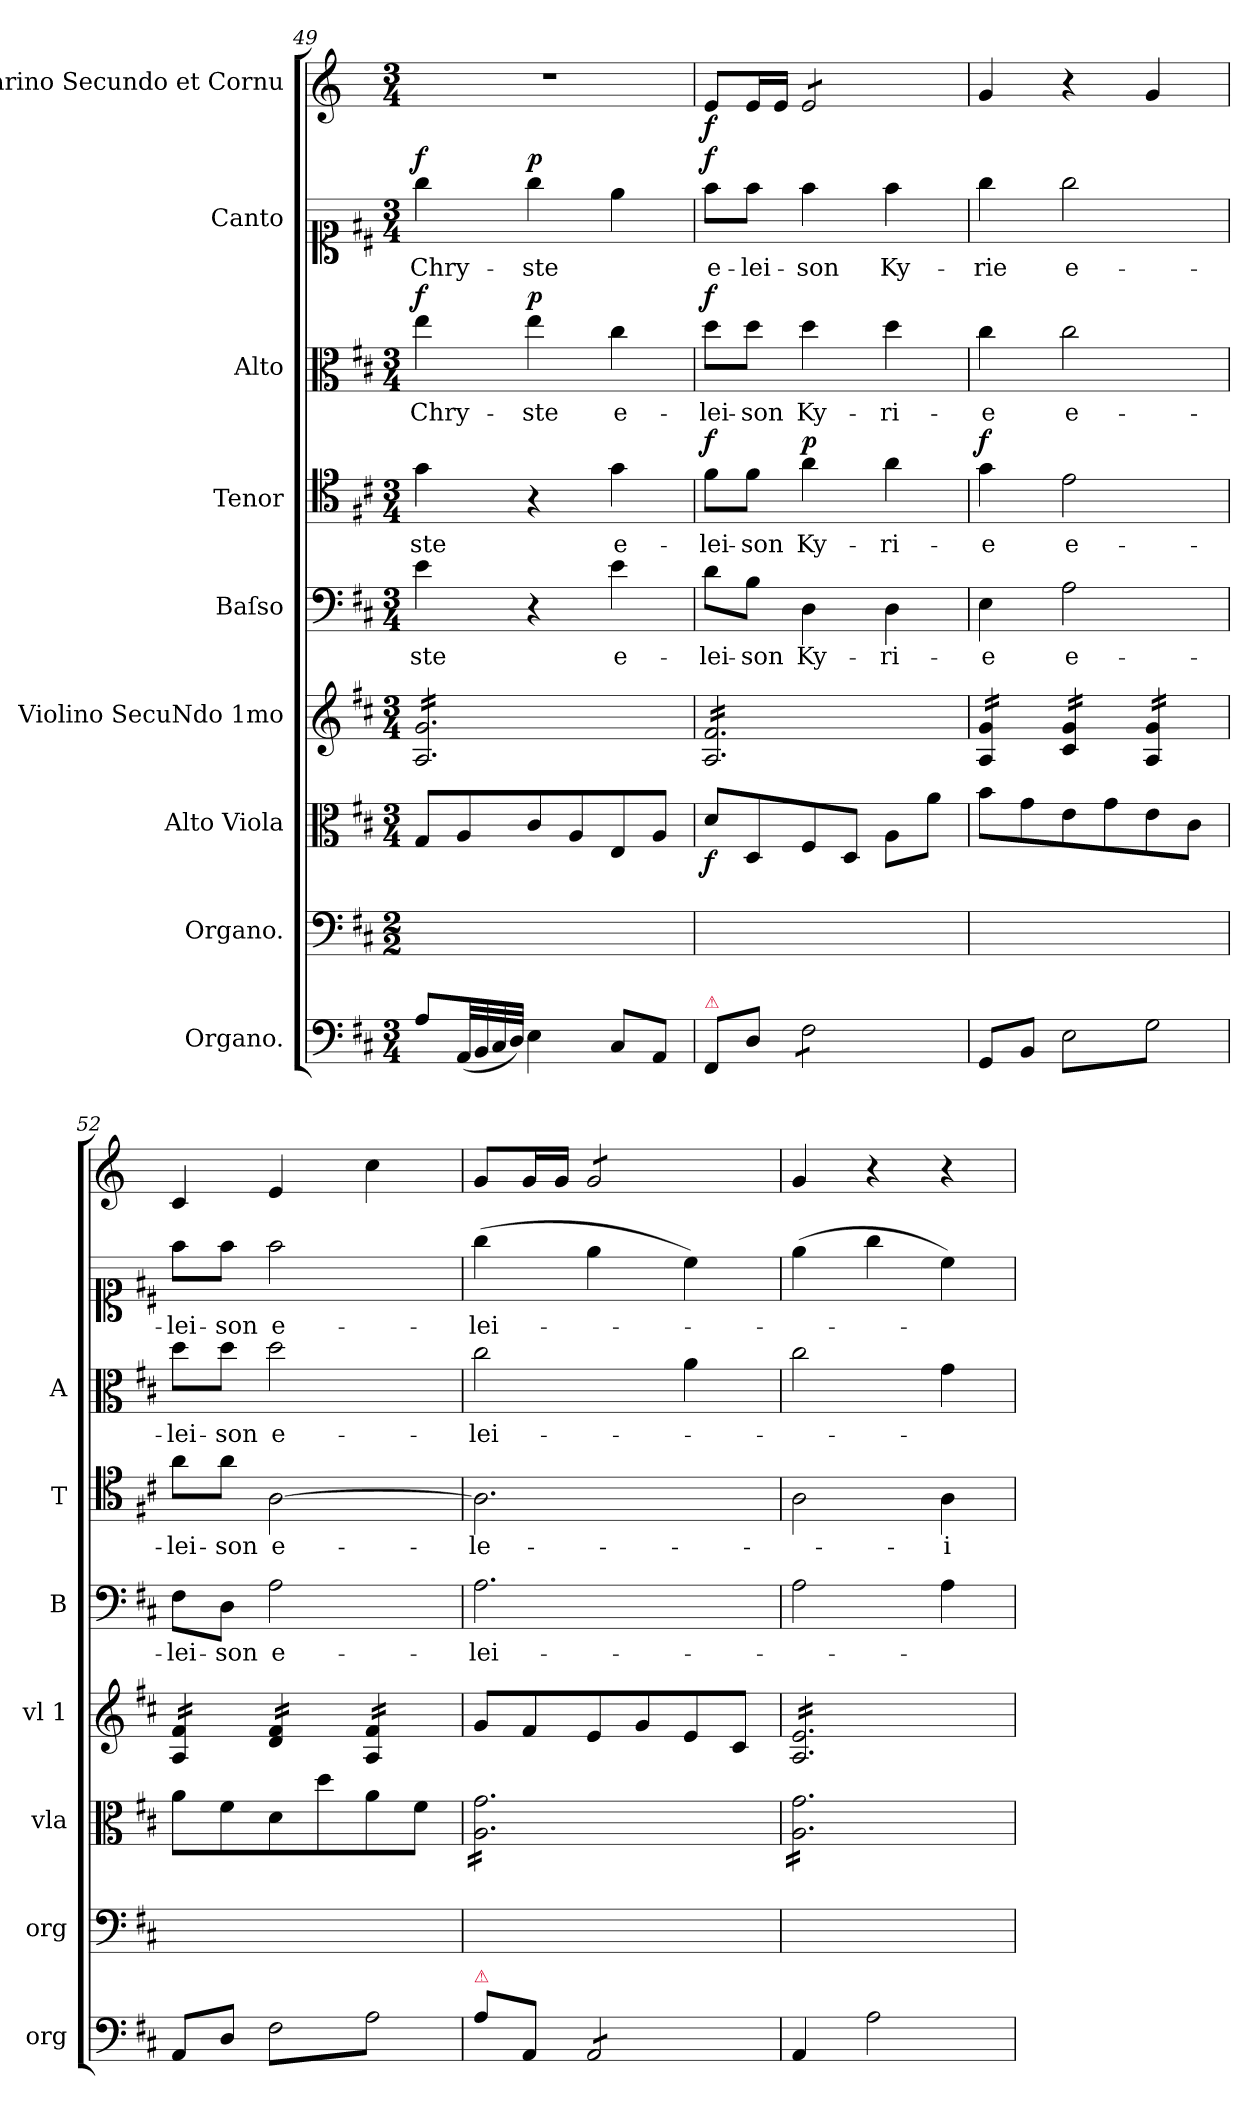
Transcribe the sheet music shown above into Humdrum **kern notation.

**kern	**dynam	**kern	**kern	**dynam	**kern	**kern	**text	**kern	**text	**dynam	**kern	**text	**dynam	**kern	**text	**dynam	**kern	**dynam
*part9	*part9	*part8	*part7	*part7	*part6	*part5	*part5	*part4	*part4	*part4	*part3	*part3	*part3	*part2	*part2	*part2	*part1	*part1
*staff9	*staff9	*staff8	*staff7	*staff7	*staff6	*staff5	*staff5	*staff4	*staff4	*staff4	*staff3	*staff3	*staff3	*staff2	*staff2	*staff2	*staff1	*staff1
*I"Organo.	*	*I"Organo.	*I"Alto Viola	*	*I"Violino SecuNdo 1mo	*I"Baſso	*	*I"Tenor	*	*	*I"Alto	*	*	*I"Canto	*	*	*I"Clarino Secundo et Cornu	*
*I'org	*	*I'org	*I'vla	*	*I'vl 1	*I'B	*	*I'T	*	*	*I'A	*	*	*	*	*	*	*
*clefF4	*	*clefF4	*clefC3	*	*clefG2	*clefF4	*	*clefC4	*	*	*clefC3	*	*	*clefC1	*	*	*clefG2	*
*	*	*	*	*	*	*	*	*	*	*	*	*	*	*	*	*	*ITrd6c10	*
*k[f#c#]	*	*k[f#c#]	*k[f#c#]	*	*k[f#c#]	*k[f#c#]	*	*k[f#c#]	*	*	*k[f#c#]	*	*	*k[f#c#]	*	*	*k[f#c#]	*
*M3/4	*	*M2/2	*M3/4	*	*M3/4	*M3/4	*	*M3/4	*	*	*M3/4	*	*	*M3/4	*	*	*M3/4	*
=49	=49	=49	=49	=49	=49	=49	=49	=49	=49	=49	=49	=49	=49	=49	=49	=49	=49	=49
!	!	!	!	!	!	!	!	!	!	!	!	!LO:LY:i	!LO:DY:b	!	!LO:LY:i	!LO:DY:b	!	!
*	*	*	*	*	*tremolo	*	*	*	*	*	*	*	*	*	*	*	*	*
8A\L	.	2.ryy	8G/L	.	16A/ 16g/LL	4e\	-ste	4g\	-ste	.	4ee\	Chry-	f	4gg\	Chry-	f	2.r	.
.	.	.	.	.	16A/ 16g/	.	.	.	.	.	.	.	.	.	.	.	.	.
(32AA/LL	.	.	8A/	.	16A/ 16g/	.	.	.	.	.	.	.	.	.	.	.	.	.
32BB/	.	.	.	.	.	.	.	.	.	.	.	.	.	.	.	.	.	.
32C#/	.	.	.	.	16A/ 16g/	.	.	.	.	.	.	.	.	.	.	.	.	.
32D/JJJ)	.	.	.	.	.	.	.	.	.	.	.	.	.	.	.	.	.	.
!	!	!	!	!	!	!	!	!	!	!	!	!LO:LY:i	!LO:DY:b	!	!LO:LY:i	!LO:DY:b	!	!
4E\	.	.	8c#/	.	16A/ 16g/	4r	.	4r	.	.	4ee\	-ste	p	4gg\	-ste	p	.	.
.	.	.	.	.	16A/ 16g/	.	.	.	.	.	.	.	.	.	.	.	.	.
.	.	.	8A/	.	16A/ 16g/	.	.	.	.	.	.	.	.	.	.	.	.	.
.	.	.	.	.	16A/ 16g/	.	.	.	.	.	.	.	.	.	.	.	.	.
8C#/L	.	.	8E/	.	16A/ 16g/	4e\	e-	4g\	e-	.	4cc#\	e-	.	4ee\	.	.	.	.
.	.	.	.	.	16A/ 16g/	.	.	.	.	.	.	.	.	.	.	.	.	.
8AA/J	.	.	8A/J	.	16A/ 16g/	.	.	.	.	.	.	.	.	.	.	.	.	.
.	.	.	.	.	16A/ 16g/JJ	.	.	.	.	.	.	.	.	.	.	.	.	.
=50	=50	=50	=50	=50	=50	=50	=50	=50	=50	=50	=50	=50	=50	=50	=50	=50	=50	=50
!LO:TX:a:color=crimson:t=⚠	!	!	!	!	!	!	!	!	!	!	!	!	!	!	!	!	!	!
!	!	!	!	!LO:DY:b	!	!	!	!	!	!LO:DY:a	!	!	!LO:DY:b	!	!	!LO:DY:b	!	!LO:DY:b
8FF#/L	.	2.ryy	8d/L	f	16A/ 16f#/LL	8d\L	-lei-	8f#\L	-lei-	f	8dd\L	-lei-	f	8ff#\L	e-	f	8F#/L	f.
.	.	.	.	.	16A/ 16f#/	.	.	.	.	.	.	.	.	.	.	.	.	.
8D\J	.	.	8D/	.	16A/ 16f#/	8B\J	-son	8f#\J	-son	.	8dd\J	-son	.	8ff#\J	-lei-	.	16F#/L	.
.	.	.	.	.	16A/ 16f#/	.	.	.	.	.	.	.	.	.	.	.	16F#/JJ	.
!	!LO:DY:b	!	!	!	!	!	!	!	!	!LO:DY:b	!	!	!	!	!	!	!	!
*tremolo	*	*	*	*	*	*	*	*	*	*	*	*	*	*	*	*	*	*
*	*	*	*	*	*	*	*	*	*	*	*	*	*	*	*	*	*tremolo	*
8F#\L	po	.	8F#/	.	16A/ 16f#/	4D\	Ky-	4a\	Ky-	p	4dd\	Ky-	.	4ff#\	-son	.	8F#/L	.
.	.	.	.	.	16A/ 16f#/	.	.	.	.	.	.	.	.	.	.	.	.	.
8F#\	.	.	8D/J	.	16A/ 16f#/	.	.	.	.	.	.	.	.	.	.	.	8F#/	.
.	.	.	.	.	16A/ 16f#/	.	.	.	.	.	.	.	.	.	.	.	.	.
8F#\	.	.	8A\L	.	16A/ 16f#/	4D\	-ri-	4a\	-ri-	.	4dd\	-ri-	.	4ff#\	Ky-	.	8F#/	.
.	.	.	.	.	16A/ 16f#/	.	.	.	.	.	.	.	.	.	.	.	.	.
8F#\J	.	.	8a\J	.	16A/ 16f#/	.	.	.	.	.	.	.	.	.	.	.	8F#/J	.
*	*	*	*	*	*	*	*	*	*	*	*	*	*	*	*	*	*Xtremolo	*
*Xtremolo	*	*	*	*	*	*	*	*	*	*	*	*	*	*	*	*	*	*
.	.	.	.	.	16A/ 16f#/JJ	.	.	.	.	.	.	.	.	.	.	.	.	.
=51	=51	=51	=51	=51	=51	=51	=51	=51	=51	=51	=51	=51	=51	=51	=51	=51	=51	=51
!	!	!	!	!	!	!	!	!	!	!LO:DY:b	!	!	!	!	!	!	!	!
8GG/L	.	2.ryy	8b\L	.	16A/ 16g/LL	4E\	-e	4g\	-e	f	4cc#\	-e	.	4gg\	-rie	.	4A/	.
.	.	.	.	.	16A/ 16g/	.	.	.	.	.	.	.	.	.	.	.	.	.
8BB/J	.	.	8g\	.	16A/ 16g/	.	.	.	.	.	.	.	.	.	.	.	.	.
.	.	.	.	.	16A/ 16g/JJ	.	.	.	.	.	.	.	.	.	.	.	.	.
*tremolo	*	*	*	*	*	*	*	*	*	*	*	*	*	*	*	*	*	*
8E\L	.	.	8e\	.	16c#/ 16g/LL	2A\	e-	2e\	e-	.	2cc#\	e-	.	2gg\	e-	.	4r	.
.	.	.	.	.	16c#/ 16g/	.	.	.	.	.	.	.	.	.	.	.	.	.
8G\	.	.	8g\	.	16c#/ 16g/	.	.	.	.	.	.	.	.	.	.	.	.	.
.	.	.	.	.	16c#/ 16g/JJ	.	.	.	.	.	.	.	.	.	.	.	.	.
8E\	.	.	8e\	.	16A/ 16g/LL	.	.	.	.	.	.	.	.	.	.	.	4A/	.
.	.	.	.	.	16A/ 16g/	.	.	.	.	.	.	.	.	.	.	.	.	.
8G\J	.	.	8c#\J	.	16A/ 16g/	.	.	.	.	.	.	.	.	.	.	.	.	.
*Xtremolo	*	*	*	*	*	*	*	*	*	*	*	*	*	*	*	*	*	*
.	.	.	.	.	16A/ 16g/JJ	.	.	.	.	.	.	.	.	.	.	.	.	.
=52	=52	=52	=52	=52	=52	=52	=52	=52	=52	=52	=52	=52	=52	=52	=52	=52	=52	=52
8AA/L	.	2.ryy	8a\L	.	16A/ 16f#/LL	8F#\L	-lei-	8a\L	-lei-	.	8dd\L	-lei-	.	8ff#\L	-lei-	.	4D/	.
.	.	.	.	.	16A/ 16f#/	.	.	.	.	.	.	.	.	.	.	.	.	.
8D/J	.	.	8f#\	.	16A/ 16f#/	8D\J	-son	8a\J	-son	.	8dd\J	-son	.	8ff#\J	-son	.	.	.
.	.	.	.	.	16A/ 16f#/JJ	.	.	.	.	.	.	.	.	.	.	.	.	.
*tremolo	*	*	*	*	*	*	*	*	*	*	*	*	*	*	*	*	*	*
8F#\L	.	.	8d\	.	16d/ 16f#/LL	2A\	e-	[2A\	e-	.	2dd\	e-	.	2ff#\	e-	.	4F#/	.
.	.	.	.	.	16d/ 16f#/	.	.	.	.	.	.	.	.	.	.	.	.	.
8A\	.	.	8dd\	.	16d/ 16f#/	.	.	.	.	.	.	.	.	.	.	.	.	.
.	.	.	.	.	16d/ 16f#/JJ	.	.	.	.	.	.	.	.	.	.	.	.	.
8F#\	.	.	8a\	.	16A/ 16f#/LL	.	.	.	.	.	.	.	.	.	.	.	4d\	.
.	.	.	.	.	16A/ 16f#/	.	.	.	.	.	.	.	.	.	.	.	.	.
8A\J	.	.	8f#\J	.	16A/ 16f#/	.	.	.	.	.	.	.	.	.	.	.	.	.
*Xtremolo	*	*	*	*	*	*	*	*	*	*	*	*	*	*	*	*	*	*
.	.	.	.	.	16A/ 16f#/JJ	.	.	.	.	.	.	.	.	.	.	.	.	.
*	*	*	*	*	*Xtremolo	*	*	*	*	*	*	*	*	*	*	*	*	*
=53	=53	=53	=53	=53	=53	=53	=53	=53	=53	=53	=53	=53	=53	=53	=53	=53	=53	=53
!LO:TX:a:color=crimson:t=⚠	!	!	!	!	!	!	!	!	!	!	!	!	!	!	!	!	!	!
*	*	*	*tremolo	*	*	*	*	*	*	*	*	*	*	*	*	*	*	*
8A\L	.	2.ryy	16A\ 16g\LL	.	8g/L	2.A\	-lei-	2.A\]	-le-	.	2cc#\	-lei-	.	(4gg\	-lei-	.	8A/L	.
.	.	.	16A\ 16g\	.	.	.	.	.	.	.	.	.	.	.	.	.	.	.
8AA/J	.	.	16A\ 16g\	.	8f#/	.	.	.	.	.	.	.	.	.	.	.	16A/L	.
.	.	.	16A\ 16g\	.	.	.	.	.	.	.	.	.	.	.	.	.	16A/JJ	.
*tremolo	*	*	*	*	*	*	*	*	*	*	*	*	*	*	*	*	*	*
*	*	*	*	*	*	*	*	*	*	*	*	*	*	*	*	*	*tremolo	*
8AA/L	.	.	16A\ 16g\	.	8e/	.	.	.	.	.	.	.	.	4ee\	.	.	8A/L	.
.	.	.	16A\ 16g\	.	.	.	.	.	.	.	.	.	.	.	.	.	.	.
8AA/	.	.	16A\ 16g\	.	8g/	.	.	.	.	.	.	.	.	.	.	.	8A/	.
.	.	.	16A\ 16g\	.	.	.	.	.	.	.	.	.	.	.	.	.	.	.
8AA/	.	.	16A\ 16g\	.	8e/	.	.	.	.	.	4a\	.	.	4cc#\)	.	.	8A/	.
.	.	.	16A\ 16g\	.	.	.	.	.	.	.	.	.	.	.	.	.	.	.
8AA/J	.	.	16A\ 16g\	.	8c#/J	.	.	.	.	.	.	.	.	.	.	.	8A/J	.
*	*	*	*	*	*	*	*	*	*	*	*	*	*	*	*	*	*Xtremolo	*
*Xtremolo	*	*	*	*	*	*	*	*	*	*	*	*	*	*	*	*	*	*
.	.	.	16A\ 16g\JJ	.	.	.	.	.	.	.	.	.	.	.	.	.	.	.
=54	=54	=54	=54	=54	=54	=54	=54	=54	=54	=54	=54	=54	=54	=54	=54	=54	=54	=54
*	*	*	*	*	*tremolo	*	*	*	*	*	*	*	*	*	*	*	*	*
4AA/	.	2.ryy	16A\ 16g\LL	.	16A/ 16e/LL	2A\	.	2A\	.	.	2cc#\	.	.	(4ee\	.	.	4A/	.
.	.	.	16A\ 16g\	.	16A/ 16e/	.	.	.	.	.	.	.	.	.	.	.	.	.
.	.	.	16A\ 16g\	.	16A/ 16e/	.	.	.	.	.	.	.	.	.	.	.	.	.
.	.	.	16A\ 16g\	.	16A/ 16e/	.	.	.	.	.	.	.	.	.	.	.	.	.
2A\	.	.	16A\ 16g\	.	16A/ 16e/	.	.	.	.	.	.	.	.	4gg\	.	.	4r	.
.	.	.	16A\ 16g\	.	16A/ 16e/	.	.	.	.	.	.	.	.	.	.	.	.	.
.	.	.	16A\ 16g\	.	16A/ 16e/	.	.	.	.	.	.	.	.	.	.	.	.	.
.	.	.	16A\ 16g\	.	16A/ 16e/	.	.	.	.	.	.	.	.	.	.	.	.	.
.	.	.	16A\ 16g\	.	16A/ 16e/	4A\	.	4A\	-i-	.	4g\	.	.	4cc#\)	.	.	4r	.
.	.	.	16A\ 16g\	.	16A/ 16e/	.	.	.	.	.	.	.	.	.	.	.	.	.
.	.	.	16A\ 16g\	.	16A/ 16e/	.	.	.	.	.	.	.	.	.	.	.	.	.
.	.	.	16A\ 16g\JJ	.	16A/ 16e/JJ	.	.	.	.	.	.	.	.	.	.	.	.	.
*	*	*	*	*	*Xtremolo	*	*	*	*	*	*	*	*	*	*	*	*	*
*	*	*	*Xtremolo	*	*	*	*	*	*	*	*	*	*	*	*	*	*	*
=	=	=	=	=	=	=	=	=	=	=	=	=	=	=	=	=	=	=
*-	*-	*-	*-	*-	*-	*-	*-	*-	*-	*-	*-	*-	*-	*-	*-	*-	*-	*-
